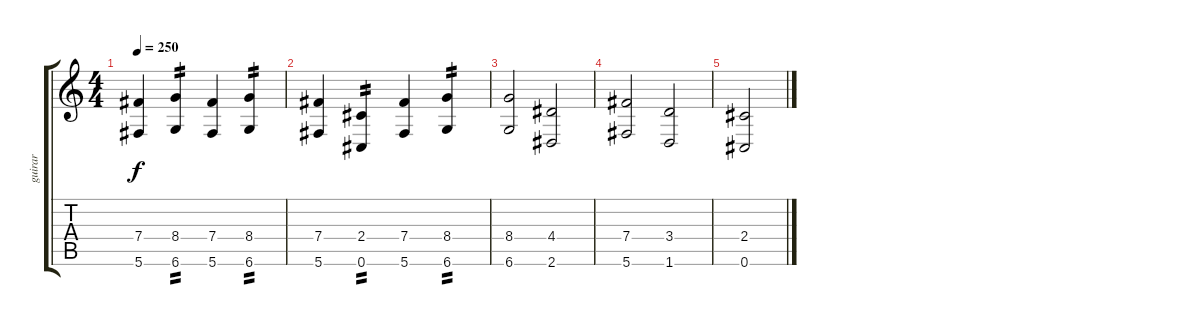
\track ("guirar" "guirar") {instrument distortionguitar}
\staff {score tabs}
\tuning (Db4 Ab3 E3 B2 Gb2 Db2) {hide}
\ts (4 4)
\tempo 250
\clef g2
\ks c
(7.4 5.6).4{dy f} (8.4 6.6).4{tp 2} (7.4 5.6).4 (8.4 6.6).4{tp 2} |
(7.4 5.6).4 (2.4 0.6).4{tp 2} (7.4 5.6).4 (8.4 6.6).4{tp 2} |
(8.4 6.6).2 (4.4 2.6).2 |
(7.4 5.6).2 (3.4 1.6).2 |
(2.4 0.6).2
